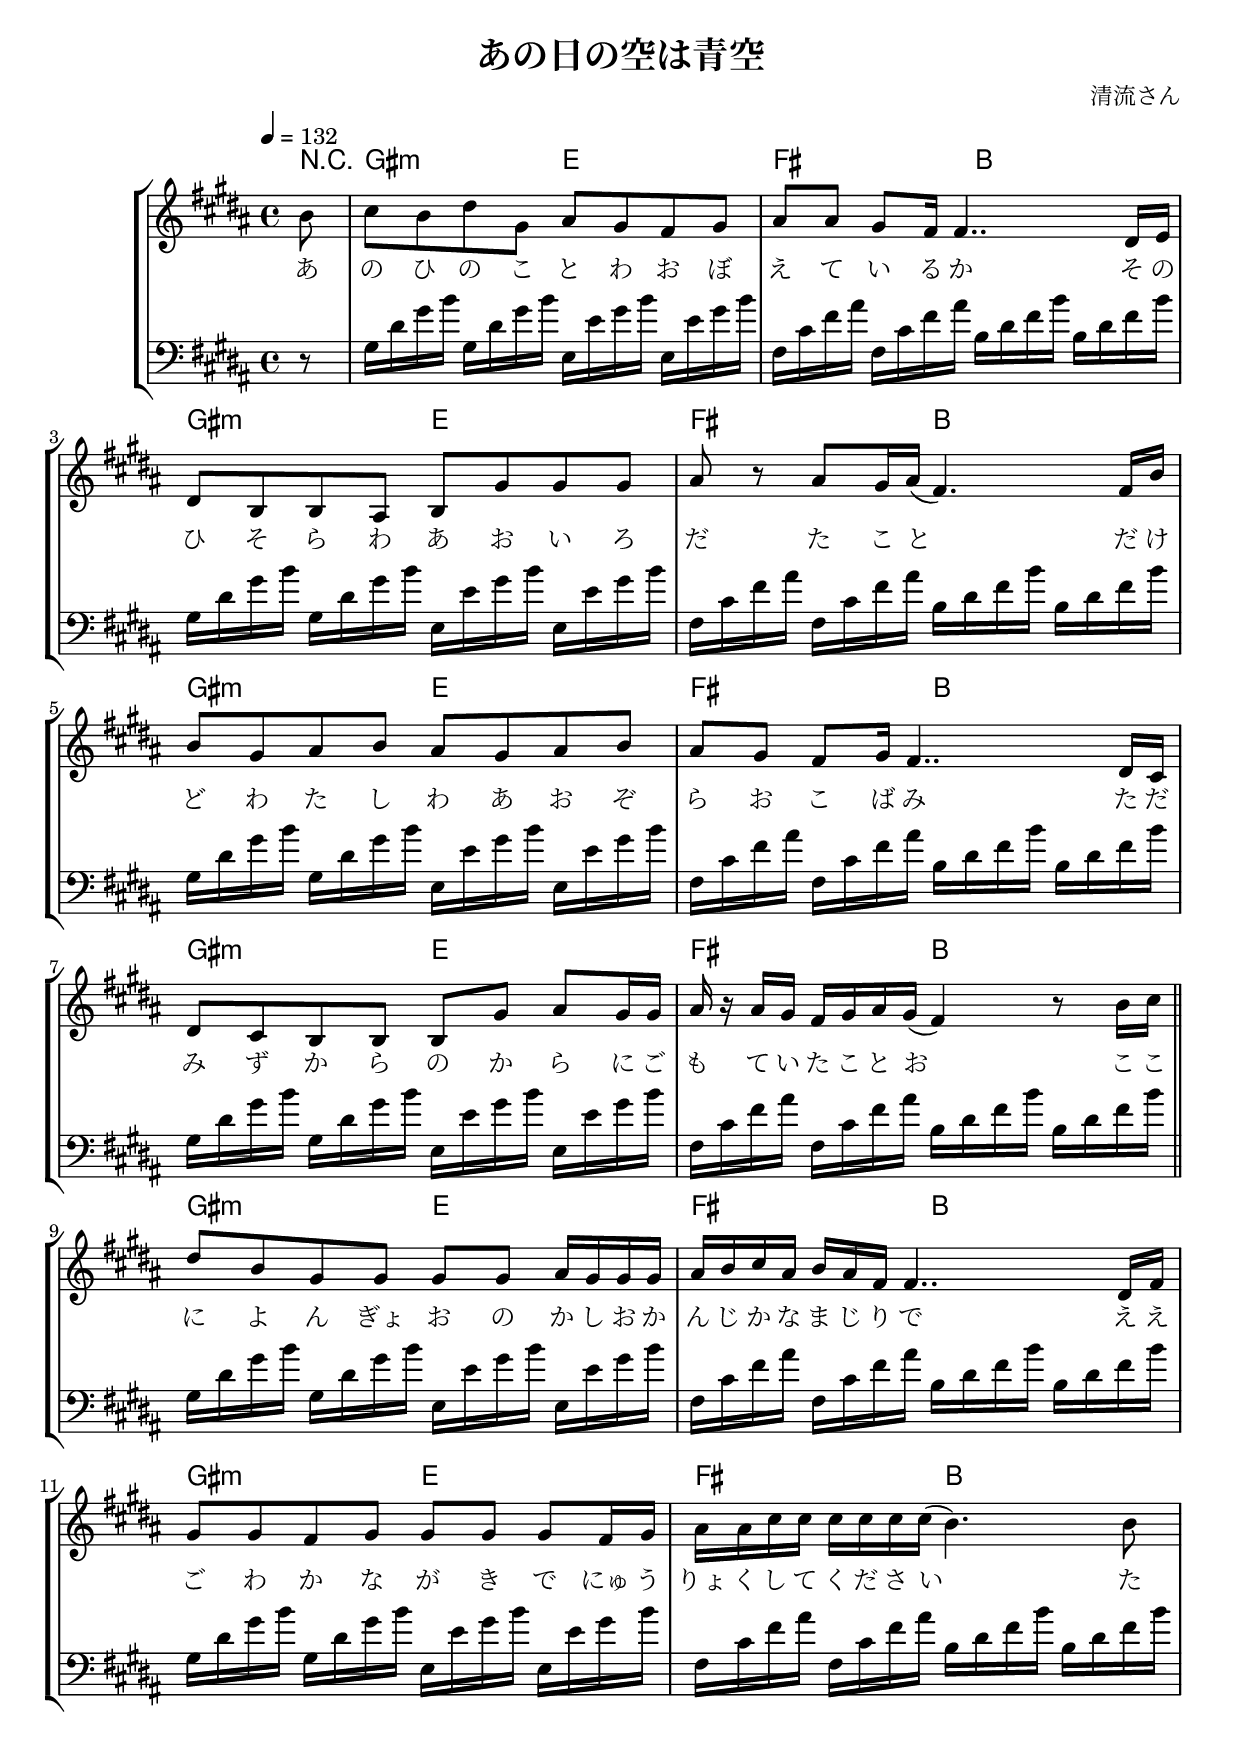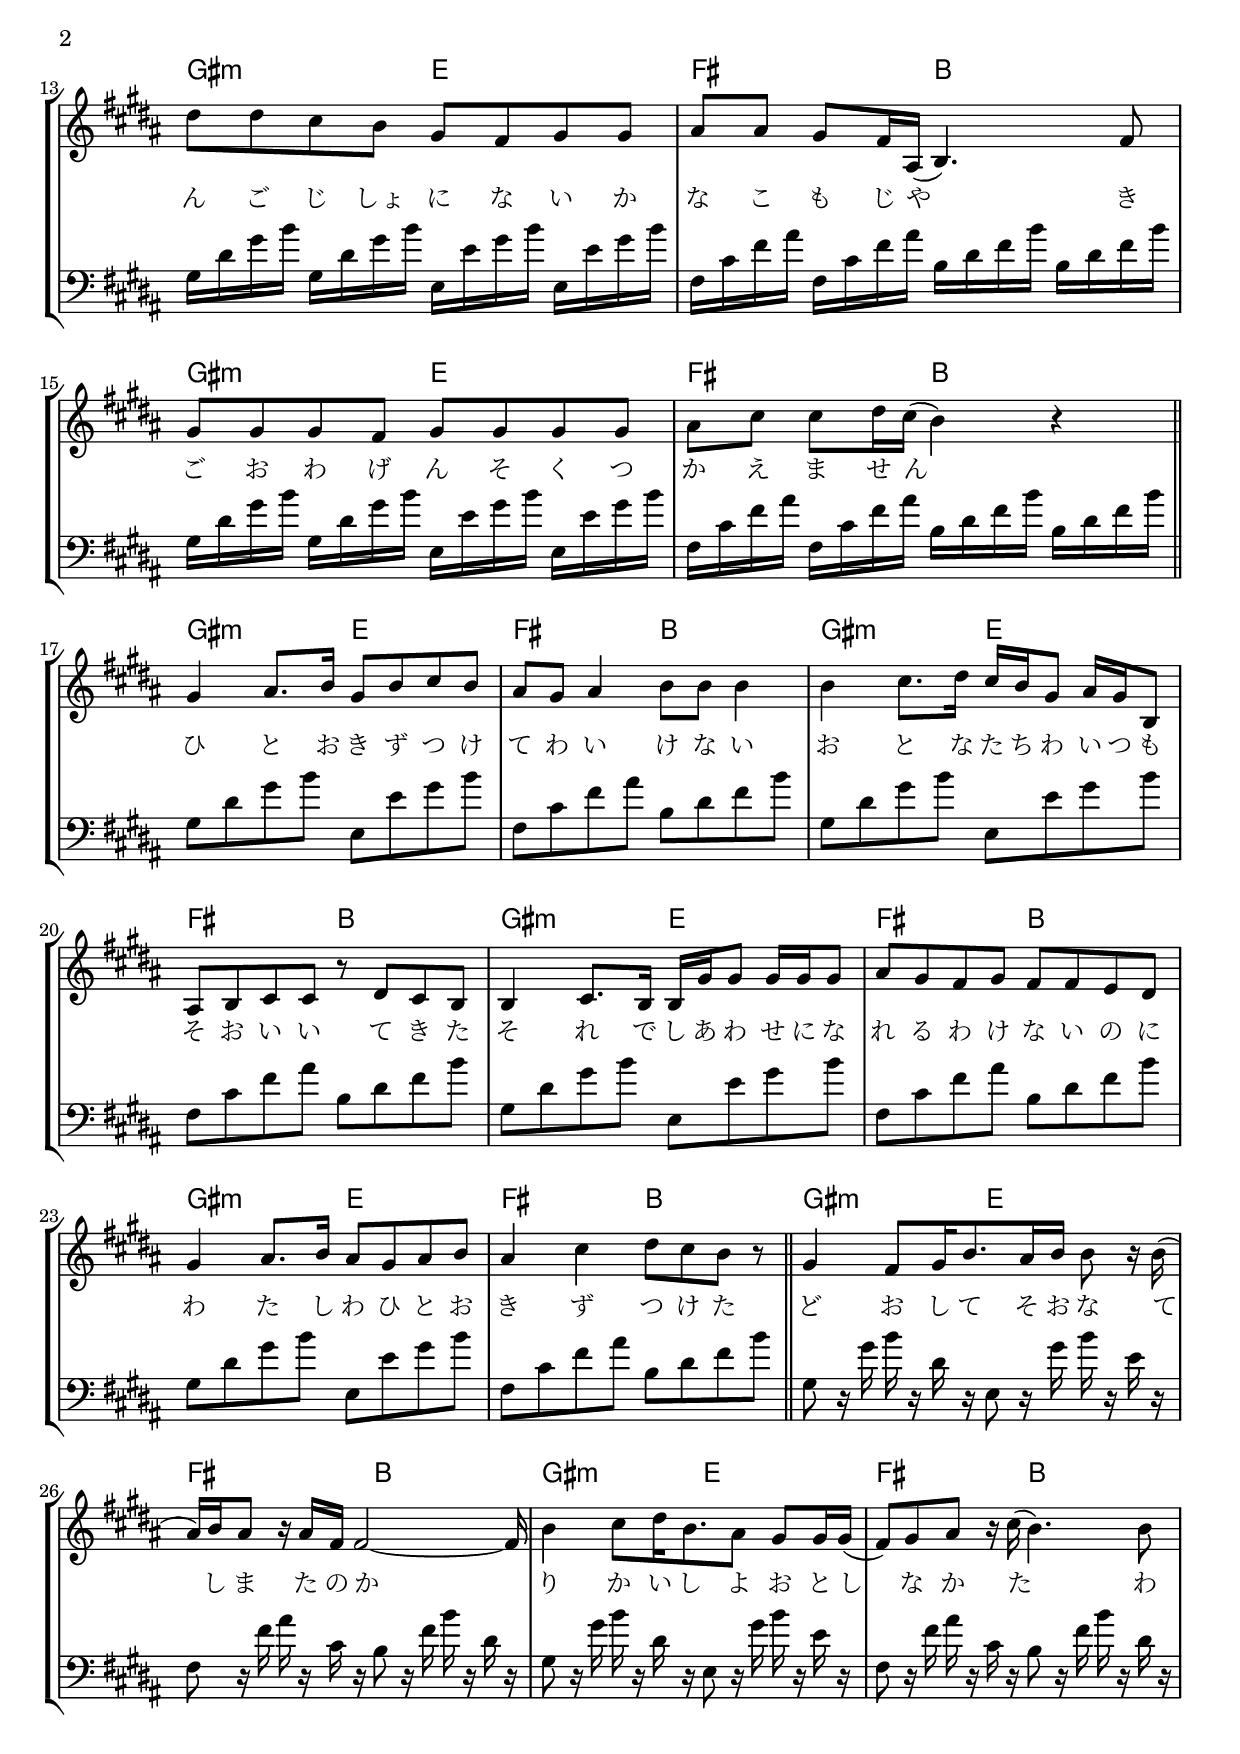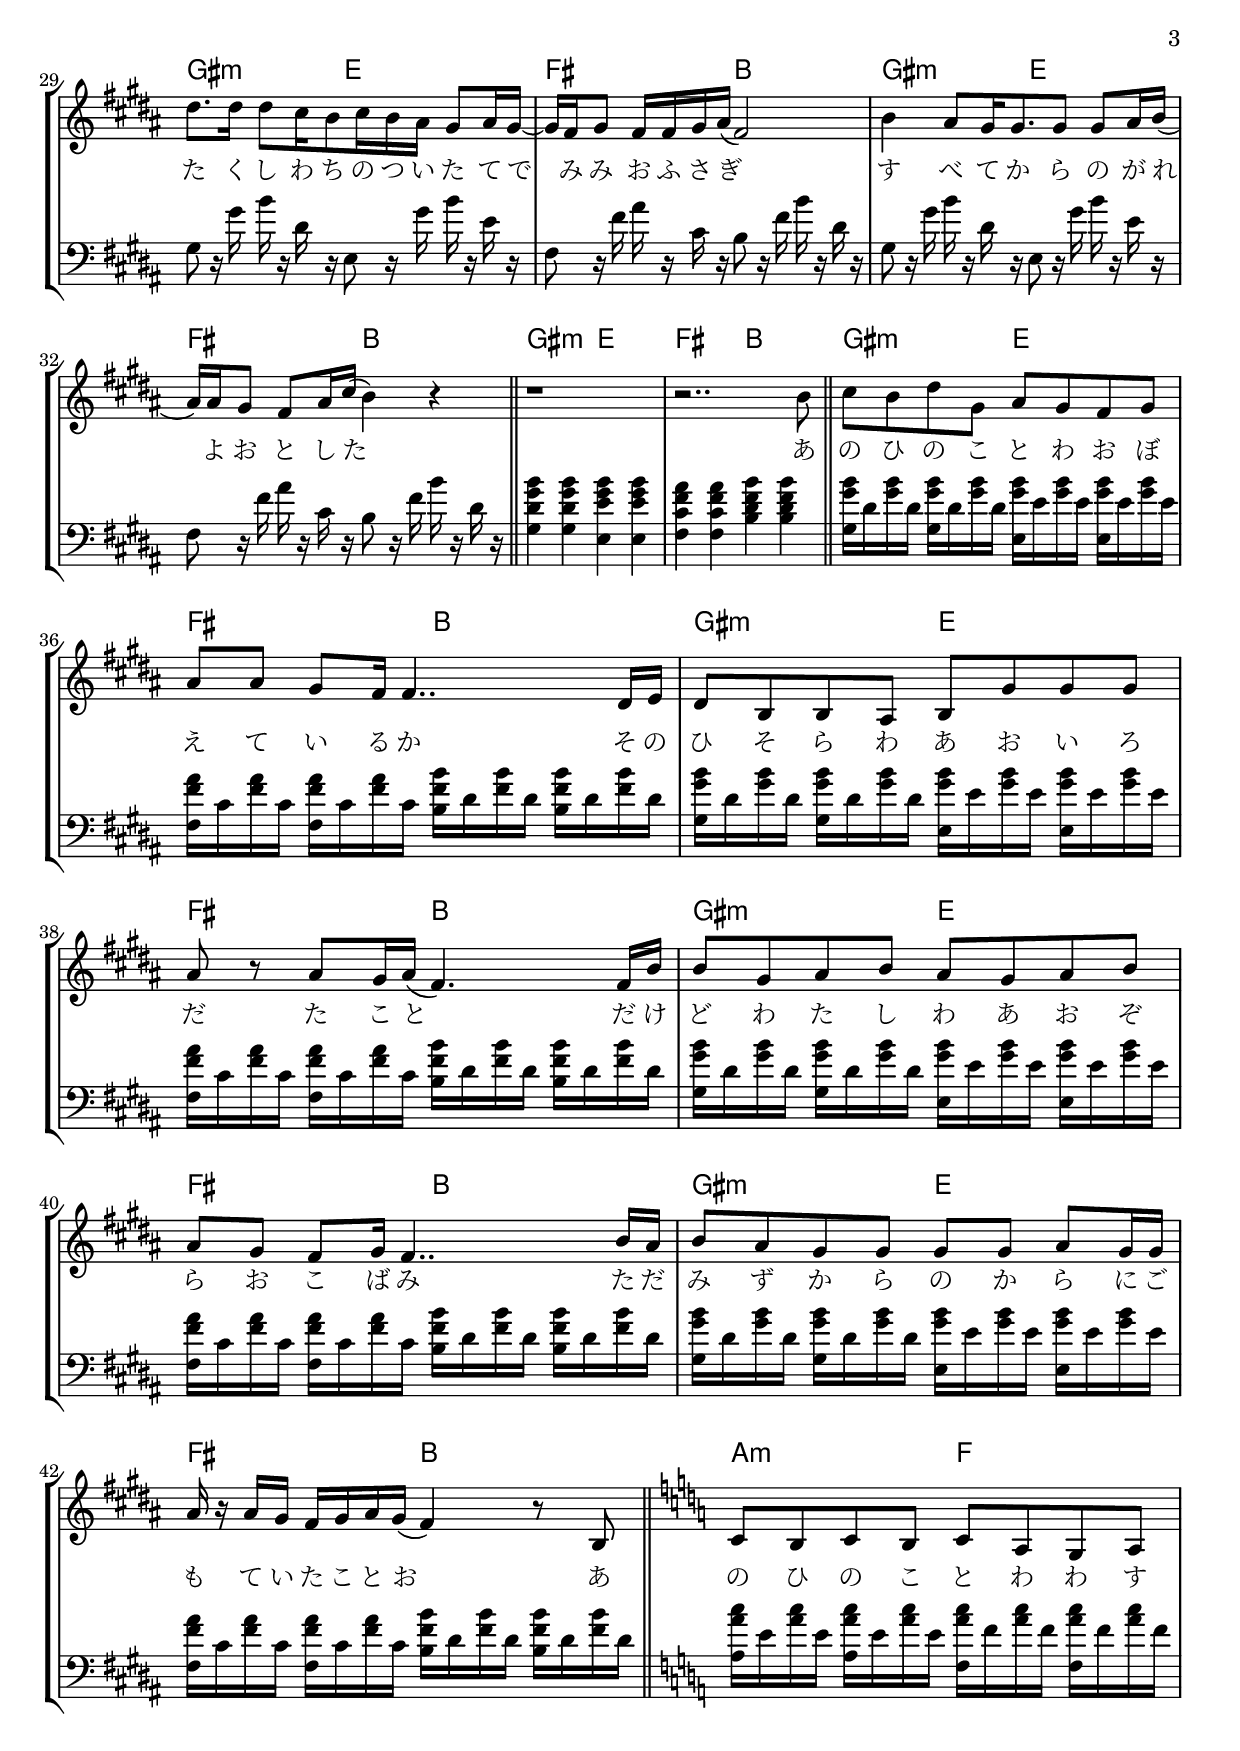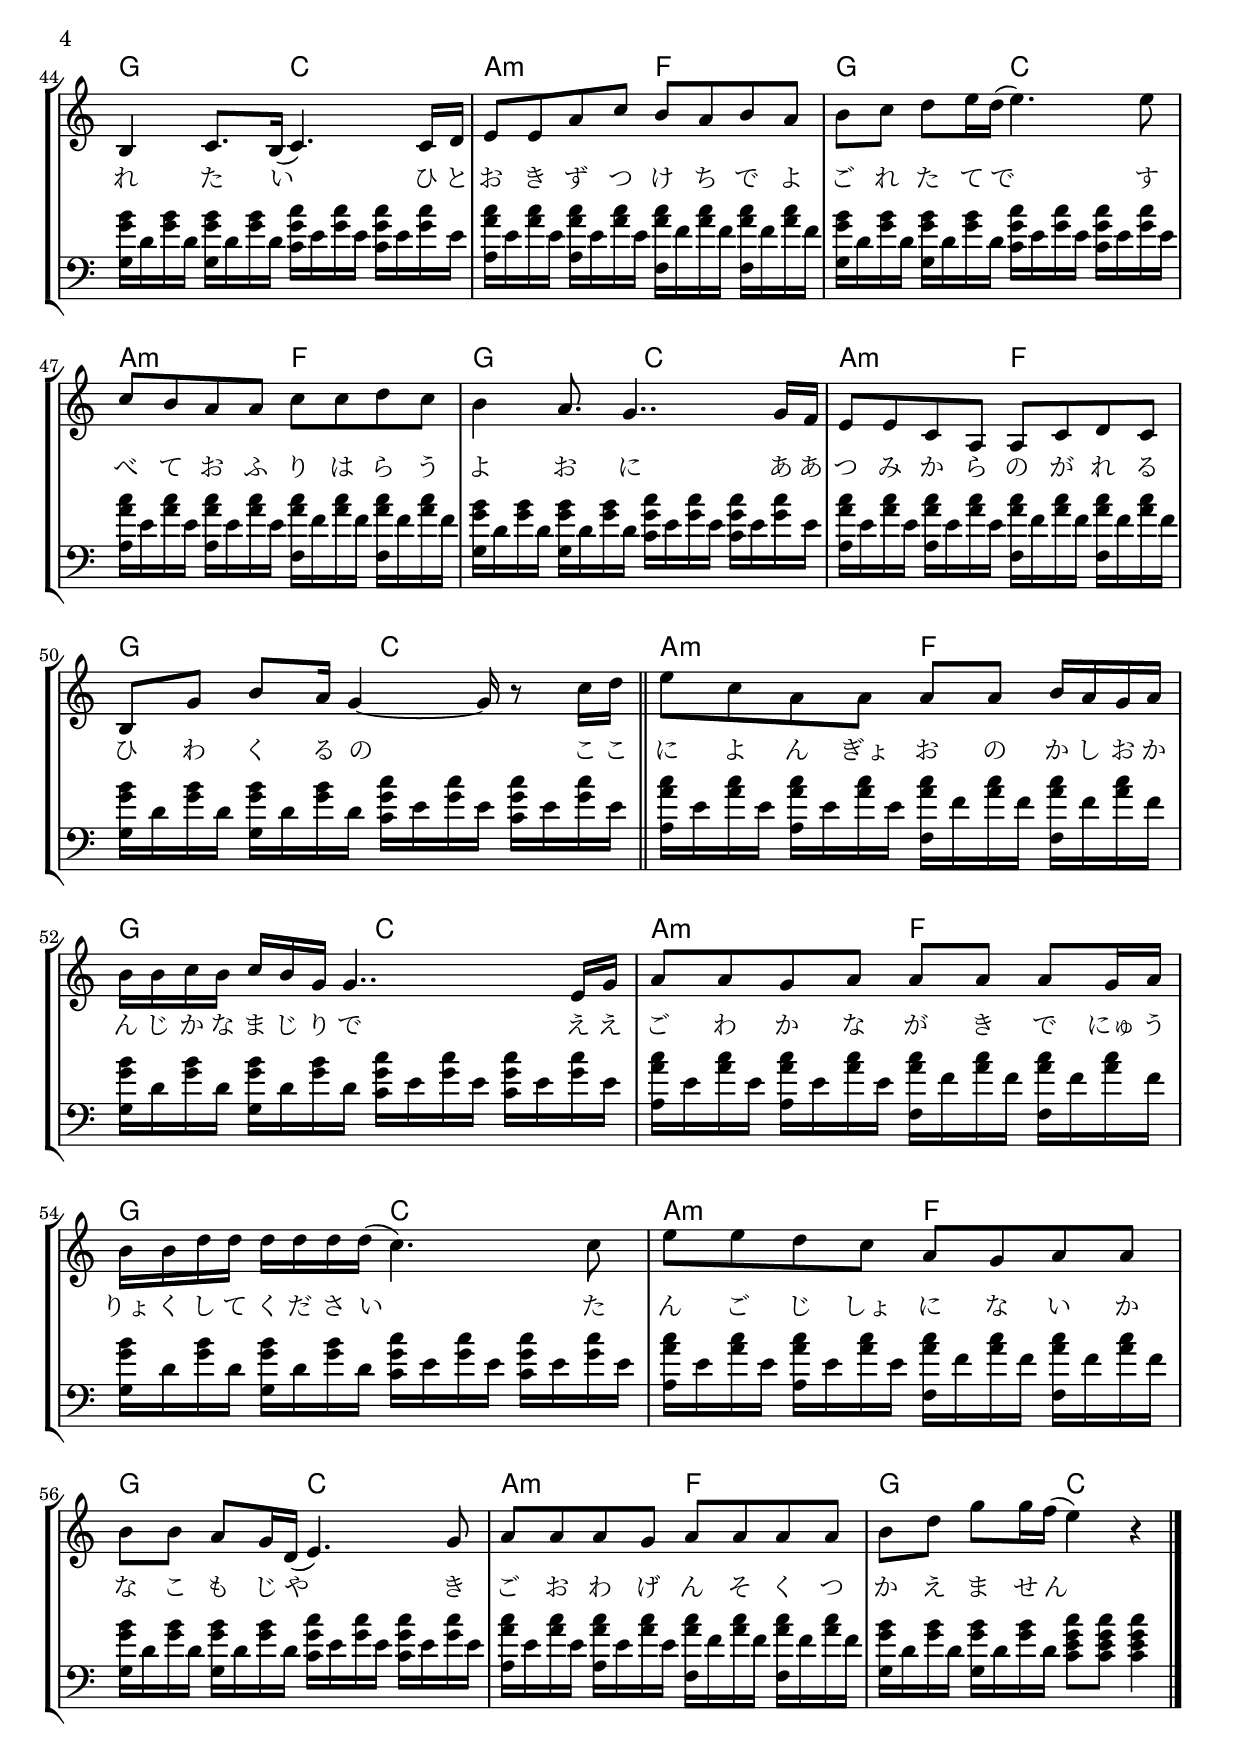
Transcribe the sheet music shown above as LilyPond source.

\version "2.12.1"

\header {
	title = \markup {あの日の空は青空}
	composer = \markup \center-column {清流さん}
}

harmony = \chordmode {
		r8gis2:m e fis b gis:m e fis b gis:m e fis b gis:m e fis b 

	gis:m e fis b gis:m e fis b gis:m e fis b gis:m e fis b 

	gis:m e fis b gis:m e fis b gis:m e fis b gis:m e fis b 

	gis:m e fis b gis:m e fis b gis:m e fis b gis:m e fis b 

	gis:m e fis b 

	gis:m e fis b gis:m e fis b gis:m e fis b gis:m e fis b 

	a:m f g c a:m f g c a:m f g c a:m f g c 

	a:m f g c a:m f g c a:m f g c a:m f g c 
}

melody = {
	\set Staff.midiInstrument = #"fss0.35"
	\partial 8*1
		\key b \major
	\tempo 4 = 132
b'8 
	cis''8  b'8  dis''8  gis'8  ais'8  gis'8  fis'8  gis'8 
	ais'8  ais'8  gis'8  fis'16  fis'4..  dis'16  e'16 
	dis'8  b8  b8  ais8  b8  gis'8  gis'8  gis'8 
	ais'8  r8  ais'8  gis'16  ais'16  (fis'4.)  fis'16  b'16 
	b'8  gis'8  ais'8  b'8  ais'8  gis'8  ais'8  b'8 
	ais'8  gis'8  fis'8  gis'16  fis'4..  dis'16  cis'16 
	dis'8  cis'8  b8  b8  b8  gis'8  ais'8  gis'16  gis'16 
	ais'16  r16  ais'16  gis'16  fis'16  gis'16  ais'16  gis'16  (fis'4)  	r8 	\set Staff.midiInstrument = #"Distorted Guitar"
	b'16  cis''16 
	dis''8  b'8  gis'8  gis'8  gis'8  gis'8  ais'16  gis'16  gis'16  gis'16 
	ais'16  b'16  cis''16  ais'16  b'16  ais'16  fis'16  fis'4..  dis'16  fis'16 
	gis'8  gis'8  fis'8  gis'8  gis'8  gis'8  gis'8  fis'16  gis'16 
	ais'16  ais'16  cis''16  cis''16  cis''16  cis''16  cis''16  cis''16  (b'4.)  b'8 
	dis''8  dis''8  cis''8  b'8  gis'8  fis'8  gis'8  gis'8 
	ais'8  ais'8  gis'8  fis'16  ais16  (b4.)  fis'8 
	gis'8  gis'8  gis'8  fis'8  gis'8  gis'8  gis'8  gis'8 
	ais'8  cis''8  cis''8  dis''16  cis''16  (b'4)  	r4 	\set Staff.midiInstrument = #"fss0.35"
	 gis'4  ais'8.  b'16  gis'8  b'8  cis''8  b'8 
	ais'8  gis'8  ais'4  b'8  b'8  b'4 
	b'4  cis''8.  dis''16  cis''16  b'16  gis'8  ais'16  gis'16  b8 
	ais8  b8  cis'8  cis'8  r8  dis'8  cis'8  b8 
	b4  cis'8.  b16  b16  gis'16  gis'8  gis'16  gis'16  gis'8 
	ais'8  gis'8  fis'8  gis'8  fis'8  fis'8  e'8  dis'8 
	gis'4  ais'8.  b'16  ais'8  gis'8  ais'8  b'8 
	ais'4  cis''4  dis''8  cis''8  b'8  	r8 	\set Staff.midiInstrument = #"fss0.35"
	 gis'4  fis'8  gis'16  b'8.  ais'16  b'16  b'8  r16  b'16 
	(ais'16)  b'16  ais'8  r16  ais'16  fis'16  fis'2~fis'16 
	b'4  cis''8  dis''16  b'8.  ais'8  gis'8  gis'16  gis'16 
	(fis'8)  gis'8  ais'8  r16  cis''16  (b'4.)  b'8 
	dis''8.  dis''16  dis''8  cis''16  b'8  cis''16  b'16  ais'16  gis'8  ais'16  gis'16~ 
	gis'16  fis'16  gis'8  fis'16  fis'16  gis'16  ais'16  (fis'2) 
	b'4  ais'8  gis'16  gis'8.  gis'8  gis'8  ais'16  b'16 
	(ais'16)  ais'16  gis'8  fis'8  ais'16  cis''16  (b'4)  	r4 	r1 | r2.. 
	\set Staff.midiInstrument = #"fss0.35"
	b'8 
	cis''8  b'8  dis''8  gis'8  ais'8  gis'8  fis'8  gis'8 
	ais'8  ais'8  gis'8  fis'16  fis'4..  dis'16  e'16 
	dis'8  b8  b8  ais8  b8  gis'8  gis'8  gis'8 
	ais'8  r8  ais'8  gis'16  ais'16  (fis'4.)  fis'16  b'16 
	b'8  gis'8  ais'8  b'8  ais'8  gis'8  ais'8  b'8 
	ais'8  gis'8  fis'8  gis'16  fis'4..  b'16  ais'16 
	b'8  ais'8  gis'8  gis'8  gis'8  gis'8  ais'8  gis'16  gis'16 
	ais'16  r16  ais'16  gis'16  fis'16  gis'16  ais'16  gis'16  (fis'4)  	r8 	\set Staff.midiInstrument = #"fss0.35"
	b8 
		\key c \major
c'8  b8  c'8  b8  c'8  a8  g8  a8 
	b4  c'8.  b16  (c'4.)  c'16  d'16 
	e'8  e'8  a'8  c''8  b'8  a'8  b'8  a'8 
	b'8  c''8  d''8  e''16  d''16  (e''4.)  e''8 
	c''8  b'8  a'8  a'8  c''8  c''8  d''8  c''8 
	b'4  a'8.  g'4..  g'16  f'16 
	e'8  e'8  c'8  a8  a8  c'8  d'8  c'8 
	b8  g'8  b'8  a'16  g'4~g'16  	r8 	\set Staff.midiInstrument = #"Distorted Guitar"
	c''16  d''16 
	e''8  c''8  a'8  a'8  a'8  a'8  b'16  a'16  g'16  a'16 
	b'16  b'16  c''16  b'16  c''16  b'16  g'16  g'4..  e'16  g'16 
	a'8  a'8  g'8  a'8  a'8  a'8  a'8  g'16  a'16 
	b'16  b'16  d''16  d''16  d''16  d''16  d''16  d''16  (c''4.)  c''8 
	e''8  e''8  d''8  c''8  a'8  g'8  a'8  a'8 
	b'8  b'8  a'8  g'16  d'16  (e'4.)  g'8 
	a'8  a'8  a'8  g'8  a'8  a'8  a'8  a'8 
	b'8  d''8  g''8  g''16  f''16  (e''4)  	r4 	\bar "|."
}

words = \lyricmode {
	あ  の  ひ  の  こ  と  わ  お  ぼ  え  て  い  る  か  そ  の  ひ  そ  ら  わ  あ  お  い  ろ  だ  た  こ  と  だ  け  ど  わ  た  し  わ  あ  お  ぞ  ら  お  こ  ば  み  た  だ  み  ず  か  ら  の  か  ら  に  ご  も  て  い  た  こ  と  お  
	こ  こ  に  よ  ん  ぎょ  お  の  か  し  お  か  ん  じ  か  な  ま  じ  り  で  え  え  ご  わ  か  な  が  き  で  にゅ  う  りょ  く  し  て  く  だ  さ  い  た  ん  ご  じ  しょ  に  な  い  か  な  こ  も  じ  や  き  ご  お  わ  げ  ん  そ  く  つ  か  え  ま  せ  ん  
	ひ  と  お  き  ず  つ  け  て  わ  い  け  な  い  お  と  な  た  ち  わ  い  つ  も  そ  お  い  い  て  き  た  そ  れ  で  し  あ  わ  せ  に  な  れ  る  わ  け  な  い  の  に  わ  た  し  わ  ひ  と  お  き  ず  つ  け  た  
	ど  お  し  て  そ  お  な  て  し  ま  た  の  か  り  か  い  し  よ  お  と  し  な  か  た  わ  た  く  し  わ  ち  の  つ  い  た  て  で  み  み  お  ふ  さ  ぎ  す  べ  て  か  ら  の  が  れ  よ  お  と  し  た  
	
	あ  の  ひ  の  こ  と  わ  お  ぼ  え  て  い  る  か  そ  の  ひ  そ  ら  わ  あ  お  い  ろ  だ  た  こ  と  だ  け  ど  わ  た  し  わ  あ  お  ぞ  ら  お  こ  ば  み  た  だ  み  ず  か  ら  の  か  ら  に  ご  も  て  い  た  こ  と  お  
	あ  の  ひ  の  こ  と  わ  わ  す  れ  た  い  ひ  と  お  き  ず  つ  け  ち  で  よ  ご  れ  た  て  で  す  べ  て  お  ふ  り  は  ら  う  よ  お  に  あ  あ  つ  み  か  ら  の  が  れ  る  ひ  わ  く  る  の  
	こ  こ  に  よ  ん  ぎょ  お  の  か  し  お  か  ん  じ  か  な  ま  じ  り  で  え  え  ご  わ  か  な  が  き  で  にゅ  う  りょ  く  し  て  く  だ  さ  い  た  ん  ご  じ  しょ  に  な  い  か  な  こ  も  じ  や  き  ご  お  わ  げ  ん  そ  く  つ  か  え  ま  せ  ん  
}

tempochange = {
	\tempo 4 = 132
	r1 | r1 | r1 | r1 | r1 | r1 | r1 | r1 \bar "||"
	\tempo 4 = 132
	r1 | r1 | r1 | r1 | r1 | r1 | r1 | r1 \bar "||"
	\tempo 4 = 132
	r1 | r1 | r1 | r1 | r1 | r1 | r1 | r1 \bar "||"
	\tempo 4 = 132
	r1 | r1 | r1 | r1 | r1 | r1 | r1 | r1 \bar "||"
	\tempo 4 = 132
	r1 | r1 \bar "||"
	\tempo 4 = 132
	r1 | r1 | r1 | r1 | r1 | r1 | r1 | r1 \bar "||"
	\tempo 4 = 132
	r1 | r1 | r1 | r1 | r1 | r1 | r1 | r1 \bar "||"
	\tempo 4 = 132
	r1 | r1 | r1 | r1 | r1 | r1 | r1 | r1 \bar "|."
}

mainacc = {
	\clef bass
	\set Staff.midiInstrument = #"Electric Guitar (muted)"
	\key b \major
	\tempo 4 = 132
	\partial 8*1
	r8	gis16 dis' gis' b' gis dis' gis' b'
	e16 e' gis' b' e e' gis' b'
	fis16 cis' fis' ais' fis cis' fis' ais'
	b16 dis' fis' b' b dis' fis' b'
	gis16 dis' gis' b' gis dis' gis' b'
	e16 e' gis' b' e e' gis' b'
	fis16 cis' fis' ais' fis cis' fis' ais'
	b16 dis' fis' b' b dis' fis' b'
	gis16 dis' gis' b' gis dis' gis' b'
	e16 e' gis' b' e e' gis' b'
	fis16 cis' fis' ais' fis cis' fis' ais'
	b16 dis' fis' b' b dis' fis' b'
	gis16 dis' gis' b' gis dis' gis' b'
	e16 e' gis' b' e e' gis' b'
	fis16 cis' fis' ais' fis cis' fis' ais'
	b16 dis' fis' b' b dis' fis' b'
	\bar "||"

	\set Staff.midiInstrument = #"Electric Guitar (muted)"
	gis16 dis' gis' b' gis dis' gis' b'
	e16 e' gis' b' e e' gis' b'
	fis16 cis' fis' ais' fis cis' fis' ais'
	b16 dis' fis' b' b dis' fis' b'
	gis16 dis' gis' b' gis dis' gis' b'
	e16 e' gis' b' e e' gis' b'
	fis16 cis' fis' ais' fis cis' fis' ais'
	b16 dis' fis' b' b dis' fis' b'
	gis16 dis' gis' b' gis dis' gis' b'
	e16 e' gis' b' e e' gis' b'
	fis16 cis' fis' ais' fis cis' fis' ais'
	b16 dis' fis' b' b dis' fis' b'
	gis16 dis' gis' b' gis dis' gis' b'
	e16 e' gis' b' e e' gis' b'
	fis16 cis' fis' ais' fis cis' fis' ais'
	b16 dis' fis' b' b dis' fis' b'
	\bar "||"

	\set Staff.midiInstrument = #"Electric Guitar (muted)"
	gis8 dis'8 gis'8 b'8
	e8 e'8 gis'8 b'8
	fis8 cis'8 fis'8 ais'8
	b8 dis'8 fis'8 b'8
	gis8 dis'8 gis'8 b'8
	e8 e'8 gis'8 b'8
	fis8 cis'8 fis'8 ais'8
	b8 dis'8 fis'8 b'8
	gis8 dis'8 gis'8 b'8
	e8 e'8 gis'8 b'8
	fis8 cis'8 fis'8 ais'8
	b8 dis'8 fis'8 b'8
	gis8 dis'8 gis'8 b'8
	e8 e'8 gis'8 b'8
	fis8 cis'8 fis'8 ais'8
	b8 dis'8 fis'8 b'8
	\bar "||"

	\set Staff.midiInstrument = #"Electric Guitar (muted)"
	gis8r16gis'16b'16r16dis'16r16
	e8r16gis'16b'16r16e'16r16
	fis8r16fis'16ais'16r16cis'16r16
	b8r16fis'16b'16r16dis'16r16
	gis8r16gis'16b'16r16dis'16r16
	e8r16gis'16b'16r16e'16r16
	fis8r16fis'16ais'16r16cis'16r16
	b8r16fis'16b'16r16dis'16r16
	gis8r16gis'16b'16r16dis'16r16
	e8r16gis'16b'16r16e'16r16
	fis8r16fis'16ais'16r16cis'16r16
	b8r16fis'16b'16r16dis'16r16
	gis8r16gis'16b'16r16dis'16r16
	e8r16gis'16b'16r16e'16r16
	fis8r16fis'16ais'16r16cis'16r16
	b8r16fis'16b'16r16dis'16r16
	\bar "||"

	\set Staff.midiInstrument = #"Electric Guitar (muted)"
	<gis dis' gis' b'>4 <gis dis' gis' b'>4
	<e e' gis' b'>4 <e e' gis' b'>4
	<fis cis' fis' ais'>4 <fis cis' fis' ais'>4
	<b dis' fis' b'>4 <b dis' fis' b'>4
	\bar "||"

	\set Staff.midiInstrument = #"Electric Guitar (muted)"
	<gis gis' b'>16 dis'16 <gis' b'>16 dis'16   <gis gis' b'>16 dis'16 <gis' b'>16 dis'16
	<e gis' b'>16 e'16 <gis' b'>16 e'16   <e gis' b'>16 e'16 <gis' b'>16 e'16
	<fis fis' ais'>16 cis'16 <fis' ais'>16 cis'16   <fis fis' ais'>16 cis'16 <fis' ais'>16 cis'16
	<b fis' b'>16 dis'16 <fis' b'>16 dis'16   <b fis' b'>16 dis'16 <fis' b'>16 dis'16
	<gis gis' b'>16 dis'16 <gis' b'>16 dis'16   <gis gis' b'>16 dis'16 <gis' b'>16 dis'16
	<e gis' b'>16 e'16 <gis' b'>16 e'16   <e gis' b'>16 e'16 <gis' b'>16 e'16
	<fis fis' ais'>16 cis'16 <fis' ais'>16 cis'16   <fis fis' ais'>16 cis'16 <fis' ais'>16 cis'16
	<b fis' b'>16 dis'16 <fis' b'>16 dis'16   <b fis' b'>16 dis'16 <fis' b'>16 dis'16
	<gis gis' b'>16 dis'16 <gis' b'>16 dis'16   <gis gis' b'>16 dis'16 <gis' b'>16 dis'16
	<e gis' b'>16 e'16 <gis' b'>16 e'16   <e gis' b'>16 e'16 <gis' b'>16 e'16
	<fis fis' ais'>16 cis'16 <fis' ais'>16 cis'16   <fis fis' ais'>16 cis'16 <fis' ais'>16 cis'16
	<b fis' b'>16 dis'16 <fis' b'>16 dis'16   <b fis' b'>16 dis'16 <fis' b'>16 dis'16
	<gis gis' b'>16 dis'16 <gis' b'>16 dis'16   <gis gis' b'>16 dis'16 <gis' b'>16 dis'16
	<e gis' b'>16 e'16 <gis' b'>16 e'16   <e gis' b'>16 e'16 <gis' b'>16 e'16
	<fis fis' ais'>16 cis'16 <fis' ais'>16 cis'16   <fis fis' ais'>16 cis'16 <fis' ais'>16 cis'16
	<b fis' b'>16 dis'16 <fis' b'>16 dis'16   <b fis' b'>16 dis'16 <fis' b'>16 dis'16
	\bar "||"

	\set Staff.midiInstrument = #"Overdriven Guitar"
	\key c \major
	<a a' c''>16 e'16 <a' c''>16 e'16   <a a' c''>16 e'16 <a' c''>16 e'16
	<f a' c''>16 f'16 <a' c''>16 f'16   <f a' c''>16 f'16 <a' c''>16 f'16
	<g g' b'>16 d'16 <g' b'>16 d'16   <g g' b'>16 d'16 <g' b'>16 d'16
	<c' g' c''>16 e'16 <g' c''>16 e'16   <c' g' c''>16 e'16 <g' c''>16 e'16
	<a a' c''>16 e'16 <a' c''>16 e'16   <a a' c''>16 e'16 <a' c''>16 e'16
	<f a' c''>16 f'16 <a' c''>16 f'16   <f a' c''>16 f'16 <a' c''>16 f'16
	<g g' b'>16 d'16 <g' b'>16 d'16   <g g' b'>16 d'16 <g' b'>16 d'16
	<c' g' c''>16 e'16 <g' c''>16 e'16   <c' g' c''>16 e'16 <g' c''>16 e'16
	<a a' c''>16 e'16 <a' c''>16 e'16   <a a' c''>16 e'16 <a' c''>16 e'16
	<f a' c''>16 f'16 <a' c''>16 f'16   <f a' c''>16 f'16 <a' c''>16 f'16
	<g g' b'>16 d'16 <g' b'>16 d'16   <g g' b'>16 d'16 <g' b'>16 d'16
	<c' g' c''>16 e'16 <g' c''>16 e'16   <c' g' c''>16 e'16 <g' c''>16 e'16
	<a a' c''>16 e'16 <a' c''>16 e'16   <a a' c''>16 e'16 <a' c''>16 e'16
	<f a' c''>16 f'16 <a' c''>16 f'16   <f a' c''>16 f'16 <a' c''>16 f'16
	<g g' b'>16 d'16 <g' b'>16 d'16   <g g' b'>16 d'16 <g' b'>16 d'16
	<c' g' c''>16 e'16 <g' c''>16 e'16   <c' g' c''>16 e'16 <g' c''>16 e'16
	\bar "||"

	\set Staff.midiInstrument = #"Overdriven Guitar"
	<a a' c''>16 e'16 <a' c''>16 e'16   <a a' c''>16 e'16 <a' c''>16 e'16
	<f a' c''>16 f'16 <a' c''>16 f'16   <f a' c''>16 f'16 <a' c''>16 f'16
	<g g' b'>16 d'16 <g' b'>16 d'16   <g g' b'>16 d'16 <g' b'>16 d'16
	<c' g' c''>16 e'16 <g' c''>16 e'16   <c' g' c''>16 e'16 <g' c''>16 e'16
	<a a' c''>16 e'16 <a' c''>16 e'16   <a a' c''>16 e'16 <a' c''>16 e'16
	<f a' c''>16 f'16 <a' c''>16 f'16   <f a' c''>16 f'16 <a' c''>16 f'16
	<g g' b'>16 d'16 <g' b'>16 d'16   <g g' b'>16 d'16 <g' b'>16 d'16
	<c' g' c''>16 e'16 <g' c''>16 e'16   <c' g' c''>16 e'16 <g' c''>16 e'16
	<a a' c''>16 e'16 <a' c''>16 e'16   <a a' c''>16 e'16 <a' c''>16 e'16
	<f a' c''>16 f'16 <a' c''>16 f'16   <f a' c''>16 f'16 <a' c''>16 f'16
	<g g' b'>16 d'16 <g' b'>16 d'16   <g g' b'>16 d'16 <g' b'>16 d'16
	<c' g' c''>16 e'16 <g' c''>16 e'16   <c' g' c''>16 e'16 <g' c''>16 e'16
	<a a' c''>16 e'16 <a' c''>16 e'16   <a a' c''>16 e'16 <a' c''>16 e'16
	<f a' c''>16 f'16 <a' c''>16 f'16   <f a' c''>16 f'16 <a' c''>16 f'16
	<g g' b'>16 d'16 <g' b'>16 d'16   <g g' b'>16 d'16 <g' b'>16 d'16
	<c' e' g' c''>8 <c' e' g' c''>8 <c' e' g' c''>4
	\bar "|."
}

subacc = {
	\clef bass
	\set Staff.midiInstrument = #"Slap Bass 1"
	\key b \major
	\tempo 4 = 132
	\partial 8*1
	r8	<gis dis' gis' b'>2
	<e e' gis' b'>2
	<fis cis' fis' ais'>2
	<b dis' fis' b'>2
	<gis dis' gis' b'>2
	<e e' gis' b'>2
	<fis cis' fis' ais'>2
	<b dis' fis' b'>2
	<gis dis' gis' b'>2
	<e e' gis' b'>2
	<fis cis' fis' ais'>2
	<b dis' fis' b'>2
	<gis dis' gis' b'>2
	<e e' gis' b'>2
	<fis cis' fis' ais'>2
	<b dis' fis' b'>2
	\bar "||"

	\set Staff.midiInstrument = #"Slap Bass 1"
	<gis dis' gis' b'>4 <gis dis' gis' b'>4
	<e e' gis' b'>4 <e e' gis' b'>4
	<fis cis' fis' ais'>4 <fis cis' fis' ais'>4
	<b dis' fis' b'>4 <b dis' fis' b'>4
	<gis dis' gis' b'>4 <gis dis' gis' b'>4
	<e e' gis' b'>4 <e e' gis' b'>4
	<fis cis' fis' ais'>4 <fis cis' fis' ais'>4
	<b dis' fis' b'>4 <b dis' fis' b'>4
	<gis dis' gis' b'>4 <gis dis' gis' b'>4
	<e e' gis' b'>4 <e e' gis' b'>4
	<fis cis' fis' ais'>4 <fis cis' fis' ais'>4
	<b dis' fis' b'>4 <b dis' fis' b'>4
	<gis dis' gis' b'>4 <gis dis' gis' b'>4
	<e e' gis' b'>4 <e e' gis' b'>4
	<fis cis' fis' ais'>4 <fis cis' fis' ais'>4
	<b dis' fis' b'>4 <b dis' fis' b'>4
	\bar "||"

	\set Staff.midiInstrument = #"Slap Bass 1"
	<gis dis' gis' b'>4 <gis dis' gis' b'>4
	<e e' gis' b'>4 <e e' gis' b'>4
	<fis cis' fis' ais'>4 <fis cis' fis' ais'>4
	<b dis' fis' b'>4 <b dis' fis' b'>4
	<gis dis' gis' b'>4 <gis dis' gis' b'>4
	<e e' gis' b'>4 <e e' gis' b'>4
	<fis cis' fis' ais'>4 <fis cis' fis' ais'>4
	<b dis' fis' b'>4 <b dis' fis' b'>4
	<gis dis' gis' b'>4 <gis dis' gis' b'>4
	<e e' gis' b'>4 <e e' gis' b'>4
	<fis cis' fis' ais'>4 <fis cis' fis' ais'>4
	<b dis' fis' b'>4 <b dis' fis' b'>4
	<gis dis' gis' b'>4 <gis dis' gis' b'>4
	<e e' gis' b'>4 <e e' gis' b'>4
	<fis cis' fis' ais'>4 <fis cis' fis' ais'>4
	<b dis' fis' b'>4 <b dis' fis' b'>4
	\bar "||"

	\set Staff.midiInstrument = #"Slap Bass 1"
	gis4 <dis' gis' b'>4
	e4 <e' gis' b'>4
	fis4 <cis' fis' ais'>4
	b4 <dis' fis' b'>4
	gis4 <dis' gis' b'>4
	e4 <e' gis' b'>4
	fis4 <cis' fis' ais'>4
	b4 <dis' fis' b'>4
	gis4 <dis' gis' b'>4
	e4 <e' gis' b'>4
	fis4 <cis' fis' ais'>4
	b4 <dis' fis' b'>4
	gis4 <dis' gis' b'>4
	e4 <e' gis' b'>4
	fis4 <cis' fis' ais'>4
	b4 <dis' fis' b'>4
	\bar "||"

	\set Staff.midiInstrument = #"Slap Bass 1"
	<gis dis' gis' b'>4 <gis dis' gis' b'>4
	<e e' gis' b'>4 <e e' gis' b'>4
	<fis cis' fis' ais'>4 <fis cis' fis' ais'>4
	<b dis' fis' b'>4 <b dis' fis' b'>4
	\bar "||"

	\set Staff.midiInstrument = #"Slap Bass 1"
	gis16 gis16 <dis' gis' b'>16 gis16   gis32 gis32 gis16 <dis' gis' b'>16 gis16
	e16 e16 <e' gis' b'>16 e16   e32 e32 e16 <e' gis' b'>16 e16
	fis16 fis16 <cis' fis' ais'>16 fis16   fis32 fis32 fis16 <cis' fis' ais'>16 fis16
	b16 b16 <dis' fis' b'>16 b16   b32 b32 b16 <dis' fis' b'>16 b16
	gis16 gis16 <dis' gis' b'>16 gis16   gis32 gis32 gis16 <dis' gis' b'>16 gis16
	e16 e16 <e' gis' b'>16 e16   e32 e32 e16 <e' gis' b'>16 e16
	fis16 fis16 <cis' fis' ais'>16 fis16   fis32 fis32 fis16 <cis' fis' ais'>16 fis16
	b16 b16 <dis' fis' b'>16 b16   b32 b32 b16 <dis' fis' b'>16 b16
	gis16 gis16 <dis' gis' b'>16 gis16   gis32 gis32 gis16 <dis' gis' b'>16 gis16
	e16 e16 <e' gis' b'>16 e16   e32 e32 e16 <e' gis' b'>16 e16
	fis16 fis16 <cis' fis' ais'>16 fis16   fis32 fis32 fis16 <cis' fis' ais'>16 fis16
	b16 b16 <dis' fis' b'>16 b16   b32 b32 b16 <dis' fis' b'>16 b16
	gis16 gis16 <dis' gis' b'>16 gis16   gis32 gis32 gis16 <dis' gis' b'>16 gis16
	e16 e16 <e' gis' b'>16 e16   e32 e32 e16 <e' gis' b'>16 e16
	fis16 fis16 <cis' fis' ais'>16 fis16   fis32 fis32 fis16 <cis' fis' ais'>16 fis16
	b16 b16 <dis' fis' b'>16 b16   b32 b32 b16 <dis' fis' b'>16 b16
	\bar "||"

	\set Staff.midiInstrument = #"Orchestra Hit"
	\key c \major
	a16 a16 <e' a' c''>16 a16   a32 a32 a16 <e' a' c''>16 a16
	f16 f16 <f' a' c''>16 f16   f32 f32 f16 <f' a' c''>16 f16
	g16 g16 <d' g' b'>16 g16   g32 g32 g16 <d' g' b'>16 g16
	c'16 c'16 <e' g' c''>16 c'16   c'32 c'32 c'16 <e' g' c''>16 c'16
	a16 a16 <e' a' c''>16 a16   a32 a32 a16 <e' a' c''>16 a16
	f16 f16 <f' a' c''>16 f16   f32 f32 f16 <f' a' c''>16 f16
	g16 g16 <d' g' b'>16 g16   g32 g32 g16 <d' g' b'>16 g16
	c'16 c'16 <e' g' c''>16 c'16   c'32 c'32 c'16 <e' g' c''>16 c'16
	a16 a16 <e' a' c''>16 a16   a32 a32 a16 <e' a' c''>16 a16
	f16 f16 <f' a' c''>16 f16   f32 f32 f16 <f' a' c''>16 f16
	g16 g16 <d' g' b'>16 g16   g32 g32 g16 <d' g' b'>16 g16
	c'16 c'16 <e' g' c''>16 c'16   c'32 c'32 c'16 <e' g' c''>16 c'16
	a16 a16 <e' a' c''>16 a16   a32 a32 a16 <e' a' c''>16 a16
	f16 f16 <f' a' c''>16 f16   f32 f32 f16 <f' a' c''>16 f16
	g16 g16 <d' g' b'>16 g16   g32 g32 g16 <d' g' b'>16 g16
	c'16 c'16 <e' g' c''>16 c'16   c'32 c'32 c'16 <e' g' c''>16 c'16
	\bar "||"

	\set Staff.midiInstrument = #"Orchestra Hit"
	a16 a16 <e' a' c''>16 a16   a32 a32 a16 <e' a' c''>16 a16
	f16 f16 <f' a' c''>16 f16   f32 f32 f16 <f' a' c''>16 f16
	g16 g16 <d' g' b'>16 g16   g32 g32 g16 <d' g' b'>16 g16
	c'16 c'16 <e' g' c''>16 c'16   c'32 c'32 c'16 <e' g' c''>16 c'16
	a16 a16 <e' a' c''>16 a16   a32 a32 a16 <e' a' c''>16 a16
	f16 f16 <f' a' c''>16 f16   f32 f32 f16 <f' a' c''>16 f16
	g16 g16 <d' g' b'>16 g16   g32 g32 g16 <d' g' b'>16 g16
	c'16 c'16 <e' g' c''>16 c'16   c'32 c'32 c'16 <e' g' c''>16 c'16
	a16 a16 <e' a' c''>16 a16   a32 a32 a16 <e' a' c''>16 a16
	f16 f16 <f' a' c''>16 f16   f32 f32 f16 <f' a' c''>16 f16
	g16 g16 <d' g' b'>16 g16   g32 g32 g16 <d' g' b'>16 g16
	c'16 c'16 <e' g' c''>16 c'16   c'32 c'32 c'16 <e' g' c''>16 c'16
	a16 a16 <e' a' c''>16 a16   a32 a32 a16 <e' a' c''>16 a16
	f16 f16 <f' a' c''>16 f16   f32 f32 f16 <f' a' c''>16 f16
	g16 g16 <d' g' b'>16 g16   g32 g32 g16 <d' g' b'>16 g16
	c'16 c'16 <e' g' c''>16 c'16 <c' e' g' c''>4
	\bar "|."
}

percA = {
	\drummode {
	\partial 8*1
	r8	r4 hh4 hh4 hh4  |hh4 hh4 hh4 hh4  |hh4 hh4 hh4 hh4  |hh4 hh4 hh4 hh4  |r4 hh4 hh4 hh4  |hh4 hh4 hh4 hh4  |hh4 hh4 hh4 hh4  |r1  \bar "||"
	r8 cymr8 cymr8 cymr8 cymr8 cymr8 cymr8 cymr8  |cymr8 cymr8 cymr8 cymr8 cymr8 cymr8 cymr8 cymr8  |cymr8 cymr8 cymr8 cymr8 cymr8 cymr8 cymr8 cymr8  |cymr8 cymr8 cymr8 cymr8 cymr8 cymr8 cymr8 cymr8  |r8 cymr8 cymr8 cymr8 cymr8 cymr8 cymr8 cymr8  |cymr8 cymr8 cymr8 cymr8 cymr8 cymr8 cymr8 cymr8  |cymr8 cymr8 cymr8 cymr8 cymr8 cymr8 cymr8 cymr8  |cymr8 cymr8 cymr4 cymr8 cymr4.  \bar "||"
	cymc1  |r1  |r1  |r1  |cymc1  |r1  |r1  |r1  \bar "||"
	cymc1  |r1  |r1  |r1  |cymc1  |r1  |r1  |r1  \bar "||"
	r4 sn2 sn8. sn16  |r8 sn8 sn4 sn8 sn8 sn16 sn8 sn16  \bar "||"
	r4 sn2 sn8. sn16  |r4 sn2 sn8. sn16  |r4 sn2 sn8. sn16  |r4 sn2 sn8. sn16  |r4 sn2 sn8. sn16  |r4 sn2 sn8. sn16  |r4 sn2 sn8. sn16  |r8 sn8 sn4 sn8 sn8 sn16 sn8 sn16  \bar "||"
	r4 sn2 sn8. sn16  |r4 sn2 sn8. sn16  |r4 sn2 sn8. sn16  |r4 sn2 sn8. sn16  |r4 sn2 sn8. sn16  |r4 sn2 sn8. sn16  |r4 sn2 sn8. sn16  |r8 sn8 sn4 sn8 sn8 sn16 sn8 sn16  \bar "||"
	r4 sn2 sn8. sn16  |r4 sn2 sn8. sn16  |r4 sn2 sn8. sn16  |r4 sn2 sn8. sn16  |r4 sn2 sn8. sn16  |r4 sn2 sn8. sn16  |r4 sn2 sn8. sn16  |r8 sn8 sn4 sn8 sn8 sn16 sn8 sn16  \bar "|."
	}
}

percB = {
	\drummode {
	\partial 8*1
	r8	r4 sn8 sn4. sn4  |r4 sn8 sn4. sn4  |r4 sn8 sn4. sn4  |r4 sn8 sn4. sn4  |r4 sn8 sn4. sn4  |r4 sn8 sn4. sn4  |r4 sn8 sn4. sn4  |sn16 sn16 sn16 sn16 sn16 sn16 sn16 sn16 sn16 sn16 sn16 sn16 sn16 sn16 sn16 sn16  \bar "||"
	r4 sn8 sn4. sn4  |r4 sn8 sn4. sn4  |r4 sn8 sn4. sn4  |r4 sn8 sn4. sn4  |r4 sn8 sn4. sn4  |r4 sn8 sn4. sn4  |r4 sn8 sn4. sn4  |r8 sn8 sn4 sn8 sn8 sn16 sn16 sn16 sn16  \bar "||"
	r8 hho8 hho8 hho8 hho8 hho8 hho8 hho8  |hho8 hho8 hho8 hho8 hho8 hho8 hho8 hho8  |hho8 hho8 hho8 hho8 hho8 hho8 hho8 hho8  |hho8 hho8 hho8 hho8 hho8 hho4.  |r8 hho8 hho8 hho8 hho8 hho8 hho8 hho8  |hho8 hho8 hho8 hho8 hho8 hho8 hho8 hho8  |hho8 hho8 hho8 hho8 hho8 hho8 hho8 hho8  |hho8 hho8 hho8 hho8 hho8 hho4.  \bar "||"
	r8 hho8 hho8 hho8 hho8 hho8 hho8 hho8  |hho8 hho8 hho8 hho8 hho8 hho8 hho8 hho8  |hho8 hho8 hho8 hho8 hho8 hho8 hho8 hho8  |hho8 hho8 hho8 hho8 hho8 hho4.  |r8 hho8 hho8 hho8 hho8 hho8 hho8 hho8  |hho8 hho8 hho8 hho8 hho8 hho8 hho8 hho8  |hho8 hho8 hho8 hho8 hho8 hho8 hho8 hho8  |hho8 hho8 hho8 hho8 hho8 hho4.  \bar "||"
	r4. r16 tommh8 tommh4. r16  |r1  \bar "||"
	r4. r16 tommh8 tommh4. r16  |r1  |r4. r16 tommh8 tommh4. r16  |r1  |r4. r16 tommh8 tommh4. r16  |r1  |r4. r16 tommh8 tommh4. r16  |r1  \bar "||"
	r4. r16 tommh8 tommh4. r16  |r1  |r4. r16 tommh8 tommh4. r16  |r1  |r4. r16 tommh8 tommh4. r16  |r1  |r4. r16 tommh8 tommh4. r16  |r1  \bar "||"
	r4. r16 tommh8 tommh4. r16  |r1  |r4. r16 tommh8 tommh4. r16  |r1  |r4. r16 tommh8 tommh4. r16  |r1  |r4. r16 tommh8 tommh4. r16  |r1  \bar "|."
	}
}

percC = {
	\drummode {
	\partial 8*1
	r8	bd4 bd4 bd4 bd4  |bd4 bd4 bd4 bd8 bd8  |bd4 bd4 bd4 bd4  |bd4 bd4 bd4 bd8 bd8  |bd4 bd4 bd4 bd4  |bd4 bd4 bd4 bd8 bd8  |bd4 bd4 bd4 bd4  |bd4 bd4 bd8 bd8 bd8 bd8  \bar "||"
	bd4 bd4 bd4 bd4  |bd4 bd4 bd8 bd8 bd4  |bd4 bd4 bd4 bd4  |bd4 bd4 bd8 bd8 bd4  |bd4 bd4 bd4 bd4  |bd4 bd4 bd8 bd8 bd4  |bd4 bd4 bd4 bd4  |bd4. bd8 bd4 bd8 bd8  \bar "||"
	r1  |r1  |r1  |r2. hh4  |r1  |r1  |r1  |r2. hh4  \bar "||"
	r1  |r1  |r1  |r2. hh4  |r1  |r1  |r1  |r2. hh4  \bar "||"
	r8 toml8 toml8 toml8 toml8 toml8 toml8 toml8  |toml8 toml8 toml8 toml8 toml8 toml8 toml8 toml8  \bar "||"
	r8 toml8 toml8 toml8 toml8 toml8 toml8 toml8  |toml8 toml8 toml8 toml8 toml8 toml8 toml8 toml8  |toml8 toml8 toml8 toml8 toml8 toml8 toml8 toml8  |toml8 toml8 toml8 toml8 toml8 toml8 toml8 toml8  |r8 toml8 toml8 toml8 toml8 toml8 toml8 toml8  |toml8 toml8 toml8 toml8 toml8 toml8 toml8 toml8  |toml8 toml8 toml8 toml8 toml8 toml8 toml8 toml8  |toml8 toml8 toml8 toml8 toml8 toml8 toml8 toml8  \bar "||"
	r8 toml8 toml8 toml8 toml8 toml8 toml8 toml8  |toml8 toml8 toml8 toml8 toml8 toml8 toml8 toml8  |toml8 toml8 toml8 toml8 toml8 toml8 toml8 toml8  |toml8 toml8 toml8 toml8 toml8 toml8 toml8 toml8  |r8 toml8 toml8 toml8 toml8 toml8 toml8 toml8  |toml8 toml8 toml8 toml8 toml8 toml8 toml8 toml8  |toml8 toml8 toml8 toml8 toml8 toml8 toml8 toml8  |toml8 toml8 toml8 toml8 toml8 toml8 toml8 toml8  \bar "||"
	r8 toml8 toml8 toml8 toml8 toml8 toml8 toml8  |toml8 toml8 toml8 toml8 toml8 toml8 toml8 toml8  |toml8 toml8 toml8 toml8 toml8 toml8 toml8 toml8  |toml8 toml8 toml8 toml8 toml8 toml8 toml8 toml8  |r8 toml8 toml8 toml8 toml8 toml8 toml8 toml8  |toml8 toml8 toml8 toml8 toml8 toml8 toml8 toml8  |toml8 toml8 toml8 toml8 toml8 toml8 toml8 toml8  |toml8 toml8 toml8 toml8 toml8 toml8 toml8 toml8  \bar "|."
	}
}

percD = {
	\drummode {
	\partial 8*1
	r8	r8 hhp4 hhp4 hhp4 hhp8  |r8 hhp4 hhp4 hhp4 hhp8  |r8 hhp4 hhp4 hhp4 hhp8  |r8 hhp4 hhp4 hhp4 hhp8  |r8 hhp4 hhp4 hhp4 hhp8  |r8 hhp4 hhp4 hhp4 hhp8  |r8 hhp4 hhp4 hhp4 hhp8  |r8 hhp4 hhp4 hhp4 hhp8  \bar "||"
	cymc1  |r1 |r1 |r1 |cymc1  |r1 |r1 |r1 \bar "||"
	r8 sn4 sn4 sn4 sn8  |r8 sn4 sn4 sn4 sn8  |r8 sn4 sn4 sn4 sn8  |r8 sn4 sn4 sn8. sn16 sn16 sn16  |r8 sn4 sn4 sn4 sn8  |r8 sn4 sn4 sn4 sn8  |r8 sn4 sn4 sn4 sn8  |r8 sn4 sn4 sn8. sn16 sn16 sn16  \bar "||"
	r8 sn4 sn4 sn4 sn8  |r8 sn4 sn4 sn4 sn8  |r8 sn4 sn4 sn4 sn8  |r8 sn4 sn4 sn8. sn16 sn16 sn16  |r8 sn4 sn4 sn4 sn8  |r8 sn4 sn4 sn4 sn8  |r8 sn4 sn4 sn4 sn8  |r8 sn4 sn4 sn8. sn16 sn16 sn16  \bar "||"
	r1  |r4. r16 tomfh2 r16  \bar "||"
	r1  |r4. r16 tomfh8 tomfh4. r16  |r1  |r4. r16 tomfh8 tomfh4. r16  |r1  |r4. r16 tomfh8 tomfh4. r16  |r1  |r4. r16 tomfh2 r16  \bar "||"
	r1  |r4. r16 tomfh8 tomfh4. r16  |r1  |r4. r16 tomfh8 tomfh4. r16  |r1  |r4. r16 tomfh8 tomfh4. r16  |r1  |r4. r16 tomfh2 r16  \bar "||"
	r1  |r4. r16 tomfh8 tomfh4. r16  |r1  |r4. r16 tomfh8 tomfh4. r16  |r1  |r4. r16 tomfh8 tomfh4. r16  |r1  |r4. r16 tomfh2 r16  \bar "|."
	}
}

percE = {
	\drummode {
	\partial 8*1
	r8	cymc1  |r1 |r1 |r1 |cymc1  |r1 |r1 |r1 \bar "||"
	r1 |r1 |r1 |r1 |r1 |r1 |r1 |r4 r16 hhp8 hhp2 r16  \bar "||"
	bd4 bd16 bd8. bd8. bd8 bd8.  |bd4 bd16 bd8. bd16 bd8 bd8 bd8.  |bd4 bd16 bd8. bd8. bd8 bd8.  |bd4 bd16 bd8. bd16 bd8. bd4  |bd4 bd16 bd8. bd8. bd8 bd8.  |bd4 bd16 bd8. bd16 bd8 bd8 bd8.  |bd4 bd16 bd8. bd8. bd8 bd8.  |bd4 bd16 bd8. bd16 bd8. bd4  \bar "||"
	bd4 bd16 bd8. bd8. bd8 bd8.  |bd4 bd16 bd8. bd16 bd8 bd8 bd8.  |bd4 bd16 bd8. bd8. bd8 bd8.  |bd4 bd16 bd8. bd16 bd8. bd4  |bd4 bd16 bd8. bd8. bd8 bd8.  |bd4 bd16 bd8. bd16 bd8 bd8 bd8.  |bd4 bd16 bd8. bd8. bd8 bd8.  |bd4 bd16 bd8. bd16 bd8. bd4  \bar "||"
	bd4. r16 bd8. bd4.  |bd4. bd8 bd4 r16 bd8.  \bar "||"
	bd4. r16 bd8. bd4.  |bd8. bd4. r16 bd4 bd8  |bd8. bd4 bd8. bd4.  |bd8. bd4. r16 bd4 bd8  |bd4. r16 bd8. bd4.  |bd8. bd4. r16 bd4 bd8  |bd8. bd4 bd8. bd4.  |bd4. bd8 bd4 r16 bd8.  \bar "||"
	bd4. r16 bd8. bd4.  |bd8. bd4. r16 bd4 bd8  |bd8. bd4 bd8. bd4.  |bd8. bd4. r16 bd4 bd8  |bd4. r16 bd8. bd4.  |bd8. bd4. r16 bd4 bd8  |bd8. bd4 bd8. bd4.  |bd4. bd8 bd4 r16 bd8.  \bar "||"
	bd4. r16 bd8. bd4.  |bd8. bd4. r16 bd4 bd8  |bd8. bd4 bd8. bd4.  |bd8. bd4. r16 bd4 bd8  |bd4. r16 bd8. bd4.  |bd8. bd4. r16 bd4 bd8  |bd8. bd4 bd8. bd4.  |bd4. bd8 bd4 r16 bd8.  \bar "|."
	}
}

percF = {
	\drummode {
	\partial 8*1
	r8	r1 | r1 | r1 | r1 | r1 | r1 | r1 | r1 \bar "||"
	r1 |r1 |r1 |r1 |r1 |r1 |r1 |r4. hh2 r8  \bar "||"
	r1 | r1 | r1 | r1 | r1 | r1 | r1 | r1 \bar "||"
	r1 | r1 | r1 | r1 | r1 | r1 | r1 | r1 \bar "||"
	cymc1  |r1 \bar "||"
	cymc1  |r1 |r1 |r1 |cymc1  |r1 |r1 |r1 \bar "||"
	cymc1  |r1 |r1 |r1 |cymc1  |r1 |r1 |r1 \bar "||"
	cymc1  |r1 |r1 |r1 |cymc1  |r1 |r1 |r1 \bar "|."
	}
}

\score {
	<<
		\new StaffGroup <<
			\new ChordNames {\harmony}
			\new Voice = "melody" {\melody}
			\new Lyrics \lyricsto "melody" \words
			\new Staff = "mainacc" {\mainacc}
		>>
	>>
	\layout { }
}
